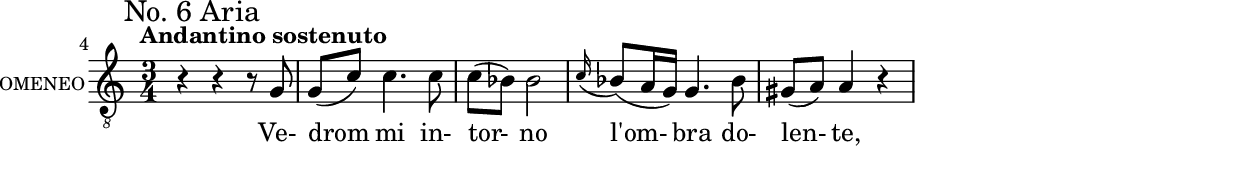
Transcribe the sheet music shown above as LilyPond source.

\version "2.18.2"

\include "lilypond-book-preamble.ly"

\paper {
  % #(set-paper-size "a4")
  top-margin = 10
}

\header {
  % title = "Idomeneo"
  % composer = "W. A. Mozart"
  % opus = "KV. 366"
}

\new Staff \with {
  vocalName = \markup \smallCaps Idomeneo
}
\relative c' {
  \mark \markup "No. 6 Aria"
  \clef "treble_8"
  \key c \major
  \time 3/4
  \tempo "Andantino sostenuto"
  \autoBeamOff
  \set Score.currentBarNumber = #4
  \bar ""
  r4 r r8 g8 | g8([ c)] c4. c8 | c8([ bes)] bes2 | 
  \appoggiatura c16 bes8([ a16 g)] g4. bes8 | gis8([ a)] a4 r4
}
\addlyrics {
  Ve- | drom mi in- | tor- no 
  l'om- bra do- | len- te,
}